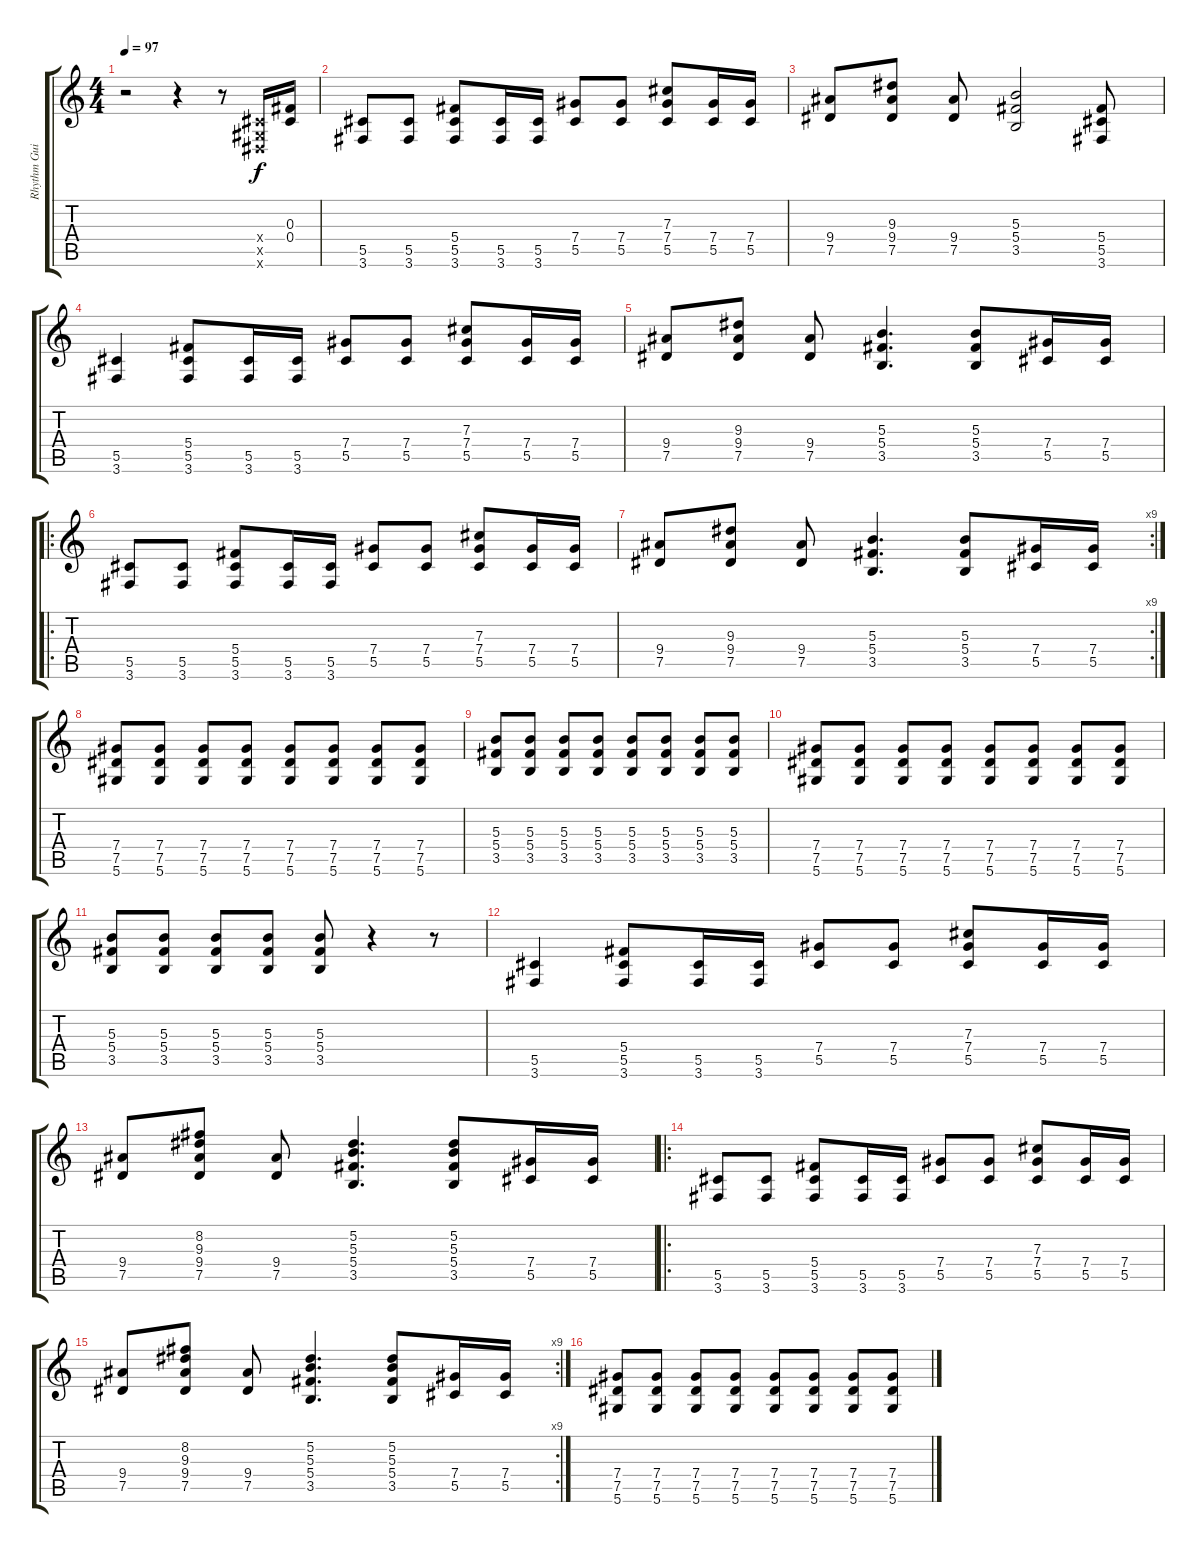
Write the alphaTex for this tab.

\track ("Rhythm Guitar" "Rhythm Gui") {instrument distortionguitar}
\staff {score tabs}
\tuning (Eb4 Bb3 Gb3 Db3 Ab2 Eb2) {hide}
\ts (4 4)
\tempo 97
\clef g2
\ks c
r.2{dy f instrument distortionguitar} r.4 r.8 (0.4{x} 0.5{x} 0.6{x}).16 (0.3 0.4).16 |
(5.5 3.6).8 (5.5 3.6).8 (5.4 5.5 3.6).8 (5.5 3.6).16 (5.5 3.6).16 (7.4 5.5).8 (7.4 5.5).8 (7.3 7.4 5.5).8 (7.4 5.5).16 (7.4 5.5).16 |
(9.4 7.5).8 (9.3 9.4 7.5).8 (9.4 7.5).8 (5.3 5.4 3.5).2 (5.4 5.5 3.6).8 |
(5.5 3.6).4 (5.4 5.5 3.6).8 (5.5 3.6).16 (5.5 3.6).16 (7.4 5.5).8 (7.4 5.5).8 (7.3 7.4 5.5).8 (7.4 5.5).16 (7.4 5.5).16 |
(9.4 7.5).8 (9.3 9.4 7.5).8 (9.4 7.5).8 (5.3 5.4 3.5).4{d} (5.3 5.4 3.5).8 (7.4 5.5).16 (7.4 5.5).16 |
\ro
(5.5 3.6).8 (5.5 3.6).8 (5.4 5.5 3.6).8 (5.5 3.6).16 (5.5 3.6).16 (7.4 5.5).8 (7.4 5.5).8 (7.3 7.4 5.5).8 (7.4 5.5).16 (7.4 5.5).16 |
\rc 9
(9.4 7.5).8 (9.3 9.4 7.5).8 (9.4 7.5).8 (5.3 5.4 3.5).4{d} (5.3 5.4 3.5).8 (7.4 5.5).16 (7.4 5.5).16 |
(7.4 7.5 5.6).8 (7.4 7.5 5.6).8 (7.4 7.5 5.6).8 (7.4 7.5 5.6).8 (7.4 7.5 5.6).8 (7.4 7.5 5.6).8 (7.4 7.5 5.6).8 (7.4 7.5 5.6).8 |
(5.3 5.4 3.5).8 (5.3 5.4 3.5).8 (5.3 5.4 3.5).8 (5.3 5.4 3.5).8 (5.3 5.4 3.5).8 (5.3 5.4 3.5).8 (5.3 5.4 3.5).8 (5.3 5.4 3.5).8 |
(7.4 7.5 5.6).8 (7.4 7.5 5.6).8 (7.4 7.5 5.6).8 (7.4 7.5 5.6).8 (7.4 7.5 5.6).8 (7.4 7.5 5.6).8 (7.4 7.5 5.6).8 (7.4 7.5 5.6).8 |
(5.3 5.4 3.5).8 (5.3 5.4 3.5).8 (5.3 5.4 3.5).8 (5.3 5.4 3.5).8 (5.3 5.4 3.5).8 r.4 r.8 |
(5.5 3.6).4 (5.4 5.5 3.6).8 (5.5 3.6).16 (5.5 3.6).16 (7.4 5.5).8 (7.4 5.5).8 (7.3 7.4 5.5).8 (7.4 5.5).16 (7.4 5.5).16 |
(9.4 7.5).8 (8.2 9.3 9.4 7.5).8 (9.4 7.5).8 (5.2 5.3 5.4 3.5).4{d} (5.2 5.3 5.4 3.5).8 (7.4 5.5).16 (7.4 5.5).16 |
\ro
(5.5 3.6).8 (5.5 3.6).8 (5.4 5.5 3.6).8 (5.5 3.6).16 (5.5 3.6).16 (7.4 5.5).8 (7.4 5.5).8 (7.3 7.4 5.5).8 (7.4 5.5).16 (7.4 5.5).16 |
\rc 9
(9.4 7.5).8 (8.2 9.3 9.4 7.5).8 (9.4 7.5).8 (5.2 5.3 5.4 3.5).4{d} (5.2 5.3 5.4 3.5).8 (7.4 5.5).16 (7.4 5.5).16 |
(7.4 7.5 5.6).8 (7.4 7.5 5.6).8 (7.4 7.5 5.6).8 (7.4 7.5 5.6).8 (7.4 7.5 5.6).8 (7.4 7.5 5.6).8 (7.4 7.5 5.6).8 (7.4 7.5 5.6).8
